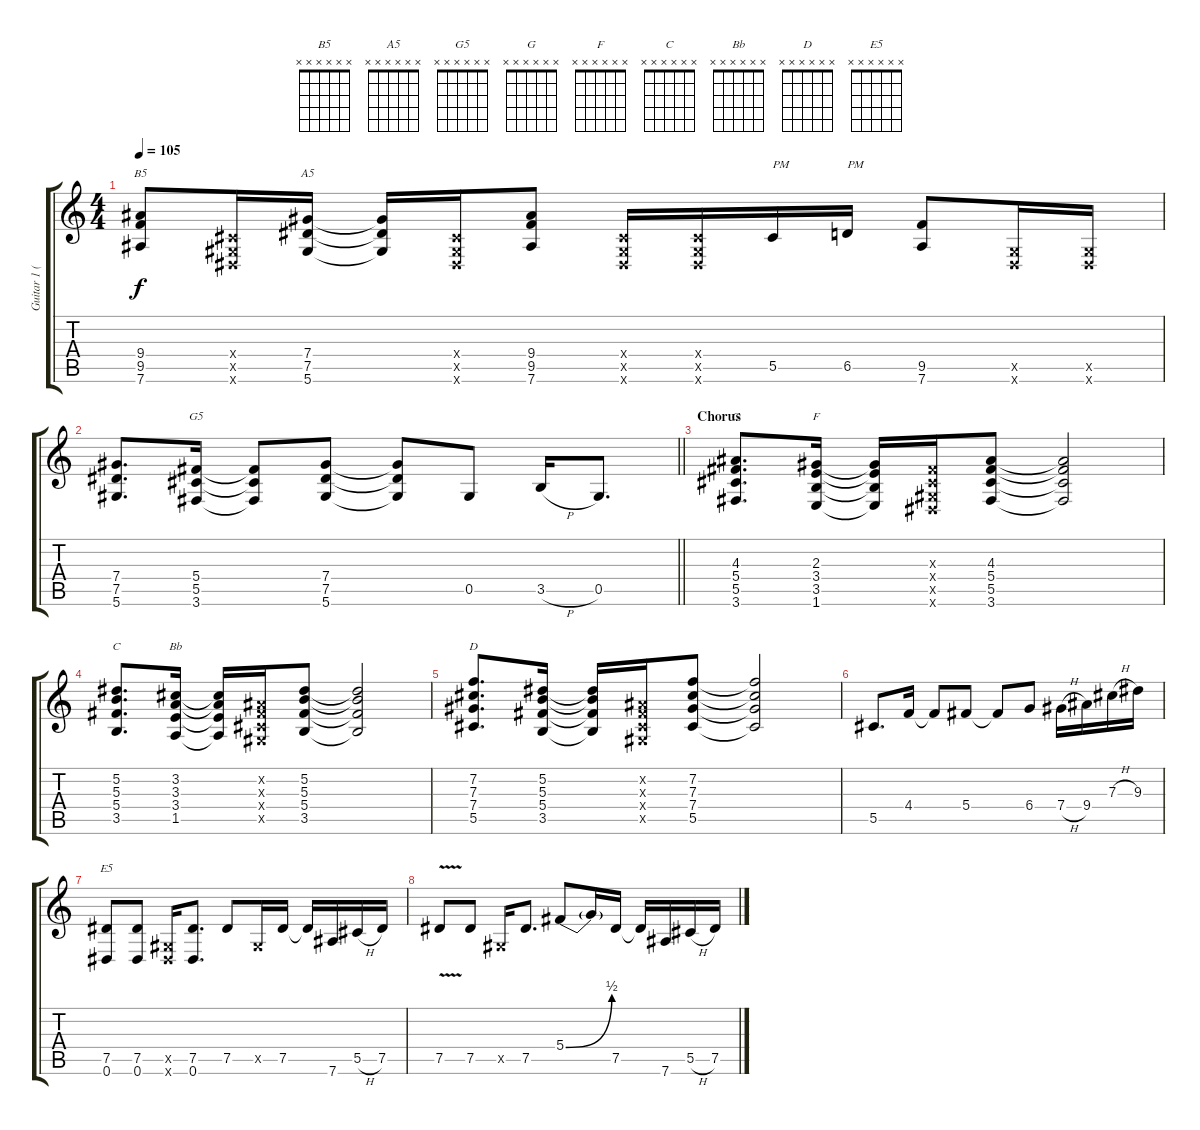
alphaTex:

\track ("Guitar 1 (Slash)" "Guitar 1 (") {instrument overdrivenguitar}
\staff {score tabs}
\tuning (Eb4 Bb3 Gb3 Db3 Ab2 Eb2) {hide}
\chord ("B5" x x x x x x)
\chord ("A5" x x x x x x)
\chord ("G5" x x x x x x)
\chord ("G" x x x x x x)
\chord ("F" x x x x x x)
\chord ("C" x x x x x x)
\chord ("Bb" x x x x x x)
\chord ("D" x x x x x x)
\chord ("E5" x x x x x x)
\ts (4 4)
\tempo 105
\clef g2
\ks c
(9.4 9.5 7.6).8{ch "B5" dy f} (0.4{x} 0.5{x} 0.6{x}).16 (7.4 7.5 5.6).16{ch "A5"} (7.4{t} 7.5{t} 5.6{t}).16 (0.4{x} 0.5{x} 0.6{x}).16 (9.4 9.5 7.6).8 (0.4{x} 0.5{x} 0.6{x}).16 (0.4{x} 0.5{x} 0.6{x}).16 5.5.16{txt "PM"} 6.5.16{txt "PM"} (9.5 7.6).8 (0.5{x} 0.6{x}).16 (0.5{x} 0.6{x}).16 |
\barLineRight lightlight
(7.4 7.5 5.6).8{d} (5.4 5.5 3.6).16{ch "G5"} (5.4{t} 5.5{t} 3.6{t}).8 (7.4 7.5 5.6).8 (7.4{t} 7.5{t} 5.6{t}).8 0.5.8 3.5{h}.16 0.5.8{d} |
\section ("" "Chorus")
(4.3 5.4 5.5 3.6).8{d ch "G"} (2.3 3.4 3.5 1.6).16{ch "F"} (2.3{t} 3.4{t} 3.5{t} 1.6{t}).16 (0.3{x} 0.4{x} 0.5{x} 0.6{x}).16 (4.3 5.4 5.5 3.6).8 (4.3{t} 5.4{t} 5.5{t} 3.6{t}).2 |
(5.2 5.3 5.4 3.5).8{d ch "C"} (3.2 3.3 3.4 1.5).16{ch "Bb"} (3.2{t} 3.3{t} 3.4{t} 1.5{t}).16 (0.2{x} 0.3{x} 0.4{x} 0.5{x}).16 (5.2 5.3 5.4 3.5).8 (5.2{t} 5.3{t} 5.4{t} 3.5{t}).2 |
(7.2 7.3 7.4 5.5).8{d ch "D"} (5.2 5.3 5.4 3.5).16 (5.2{t} 5.3{t} 5.4{t} 3.5{t}).16 (0.2{x} 0.3{x} 0.4{x} 0.5{x}).16 (7.2 7.3 7.4 5.5).8 (7.2{t} 7.3{t} 7.4{t} 5.5{t}).2 |
5.5.8{d} 4.4.16 4.4{t}.8 5.4.8 5.4{t}.8 6.4.8 7.4{h}.16 9.4.16 7.3{h}.16 9.3.16 |
(7.5 0.6).8{ch "E5"} (7.5 0.6).8 (0.5{x} 0.6{x}).16 (7.5 0.6).8{d} 7.5.8 0.5{x}.16 7.5.16 7.5{t}.16 7.6.16 5.5{h}.16 7.5.16 |
7.5{v}.8 7.5.8 0.5{x}.16 7.5.8{d} 5.4{be (bend 0 0 60 2)}.8 5.4{t}.16 7.5.16 7.5{t}.16 7.6.16 5.5{h}.16 7.5.16
